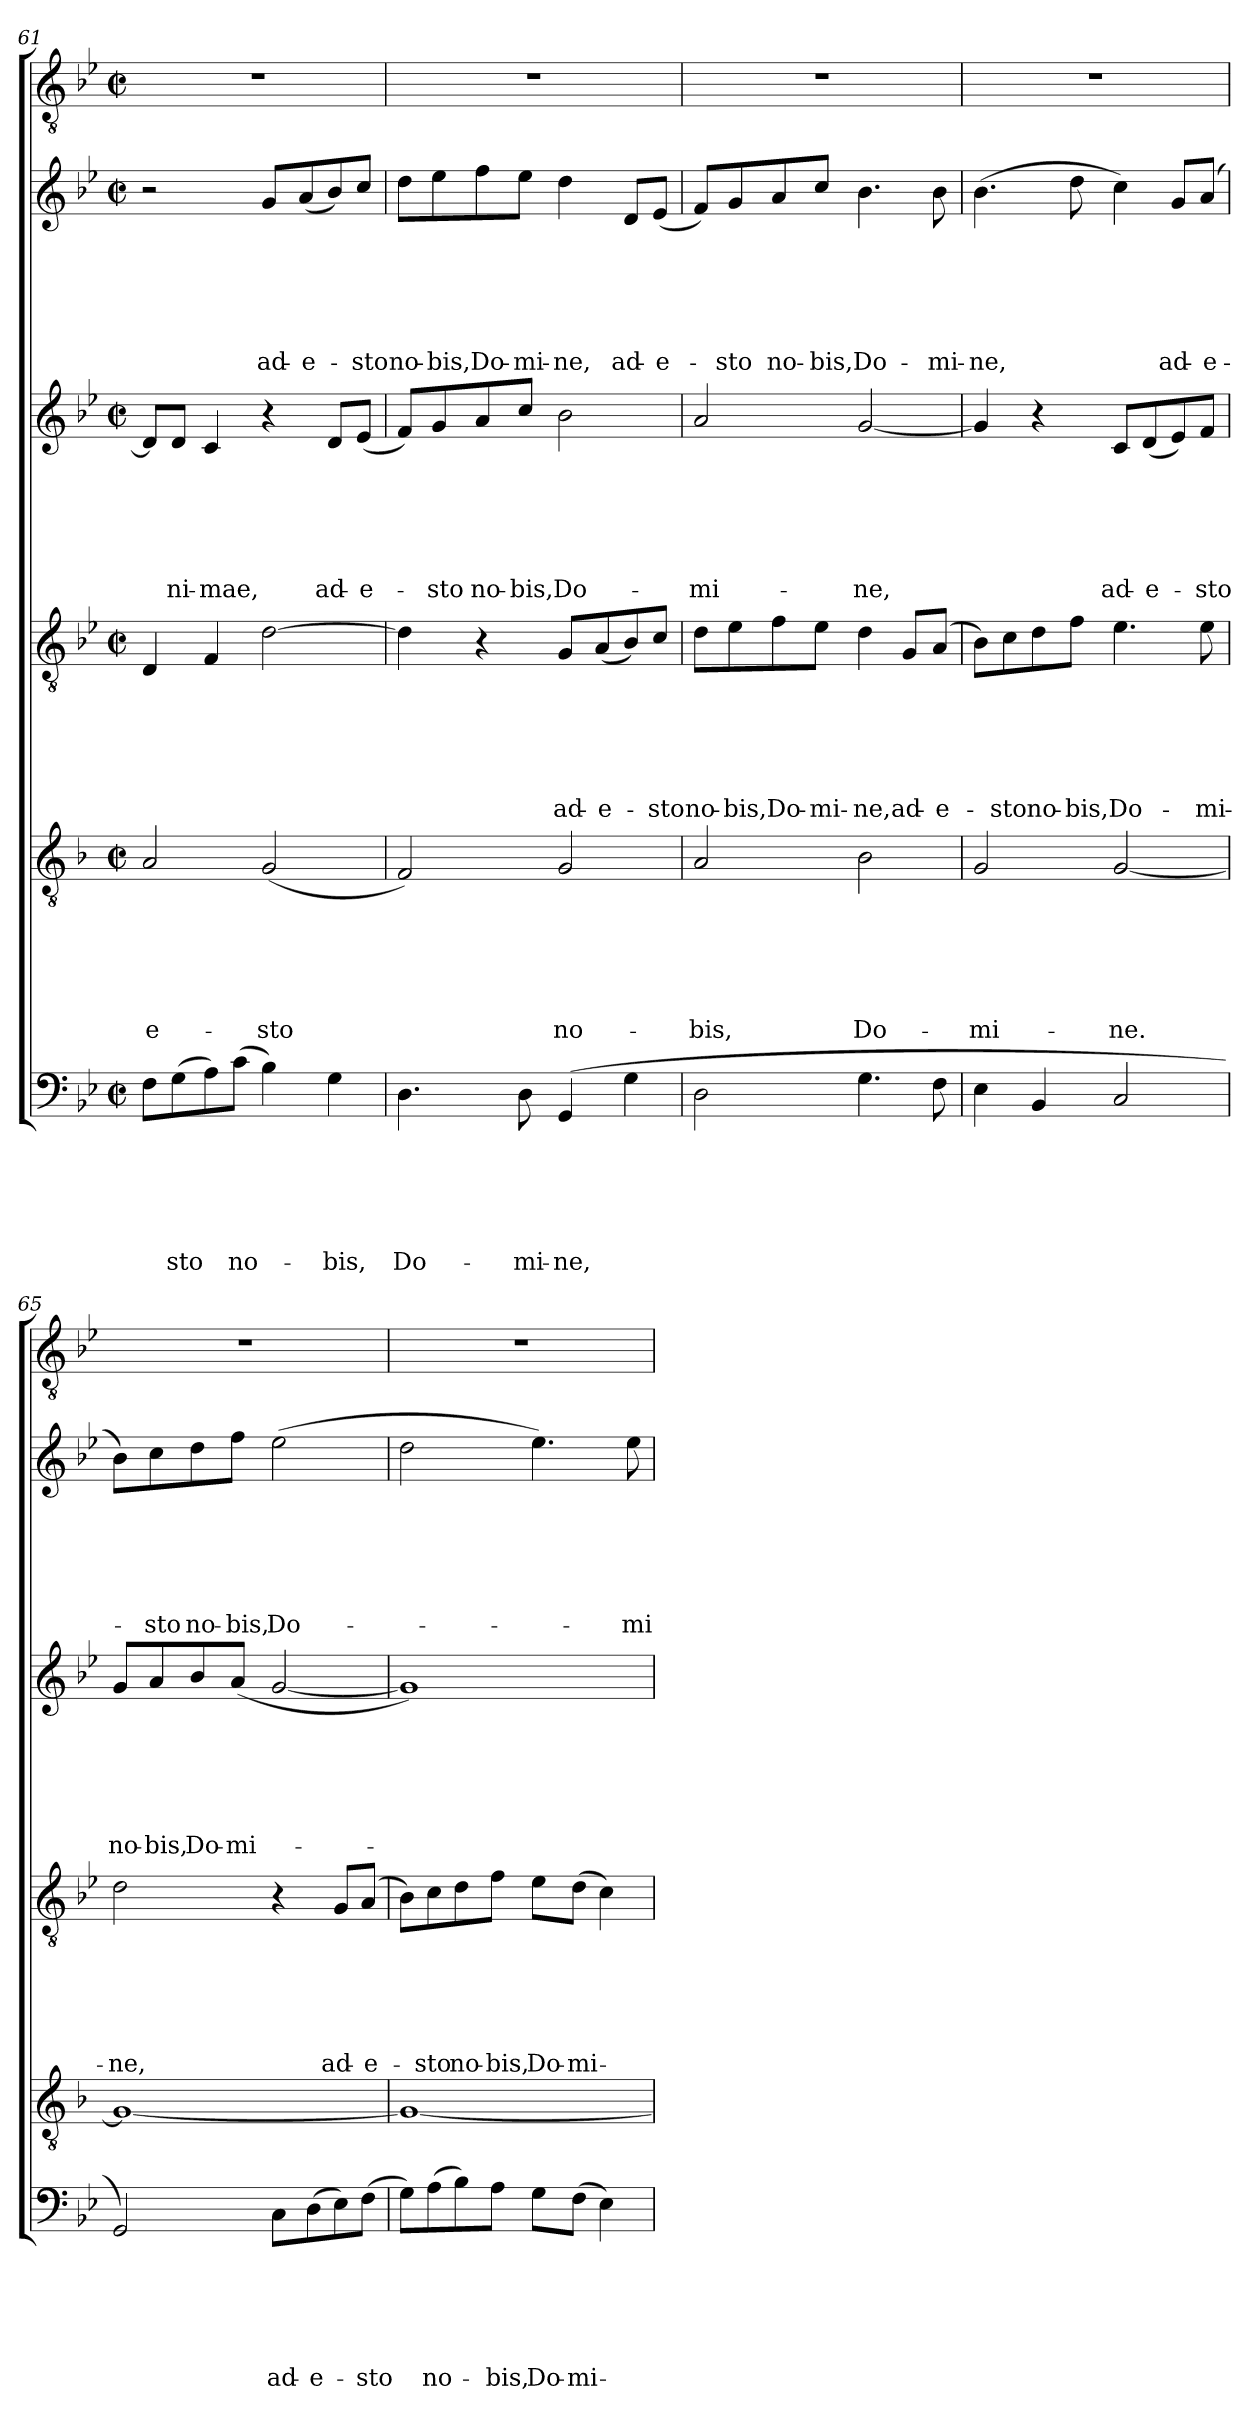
**kern	**text	**text	**text	**text	**text	**text	**kern	**text	**text	**text	**text	**text	**text	**kern	**text	**text	**text	**text	**text	**text	**kern	**text	**text	**text	**text	**text	**text	**kern	**text	**text	**text	**text	**text	**text	**kern
*part6	*part6	*part6	*part6	*part6	*part6	*part6	*part5	*part5	*part5	*part5	*part5	*part5	*part5	*part4	*part4	*part4	*part4	*part4	*part4	*part4	*part3	*part3	*part3	*part3	*part3	*part3	*part3	*part2	*part2	*part2	*part2	*part2	*part2	*part2	*part1
*staff6	*staff6	*staff6	*staff6	*staff6	*staff6	*staff6	*staff5	*staff5	*staff5	*staff5	*staff5	*staff5	*staff5	*staff4	*staff4	*staff4	*staff4	*staff4	*staff4	*staff4	*staff3	*staff3	*staff3	*staff3	*staff3	*staff3	*staff3	*staff2	*staff2	*staff2	*staff2	*staff2	*staff2	*staff2	*staff1
*clefF4	*	*	*	*	*	*	*clefGv2	*	*	*	*	*	*	*clefGv2	*	*	*	*	*	*	*clefG2	*	*	*	*	*	*	*clefG2	*	*	*	*	*	*	*clefGv2
*k[b-e-]	*	*	*	*	*	*	*k[b-]	*	*	*	*	*	*	*k[b-e-]	*	*	*	*	*	*	*k[b-e-]	*	*	*	*	*	*	*k[b-e-]	*	*	*	*	*	*	*k[b-e-]
*g:	*	*	*	*	*	*	*d:	*	*	*	*	*	*	*g:	*	*	*	*	*	*	*g:	*	*	*	*	*	*	*g:	*	*	*	*	*	*	*g:
*M2/2	*	*	*	*	*	*	*M2/2	*	*	*	*	*	*	*M2/2	*	*	*	*	*	*	*M2/2	*	*	*	*	*	*	*M2/2	*	*	*	*	*	*	*M2/2
*met(c|)	*	*	*	*	*	*	*met(c|)	*	*	*	*	*	*	*met(c|)	*	*	*	*	*	*	*met(c|)	*	*	*	*	*	*	*met(c|)	*	*	*	*	*	*	*met(c|)
=61	=61	=61	=61	=61	=61	=61	=61	=61	=61	=61	=61	=61	=61	=61	=61	=61	=61	=61	=61	=61	=61	=61	=61	=61	=61	=61	=61	=61	=61	=61	=61	=61	=61	=61	=61
!	!	!	!	!	!	!	!	!	!	!	!	!	!LO:LY:b	!	!	!	!	!	!	!	!	!	!	!	!	!	!	!	!	!	!	!	!	!	!
8F\L	.	.	.	.	.	.	2A/	.	.	.	.	.	-e-	4D/	.	.	.	.	.	.	8d/L]	.	.	.	.	.	.	2r	.	.	.	.	.	.	1r
!	!	!	!	!	!	!LO:LY:b	!	!	!	!	!	!	!	!	!	!	!	!	!	!	!	!	!	!	!	!	!LO:LY:b	!	!	!	!	!	!	!	!
(>8G\	.	.	.	.	.	-sto	.	.	.	.	.	.	.	.	.	.	.	.	.	.	8d/J	.	.	.	.	.	-ni-	.	.	.	.	.	.	.	.
!	!	!	!	!	!	!	!	!	!	!	!	!	!	!	!	!	!	!	!	!	!	!	!	!	!	!	!LO:LY:b	!	!	!	!	!	!	!	!
8A\)	.	.	.	.	.	.	.	.	.	.	.	.	.	4F/	.	.	.	.	.	.	4c/	.	.	.	.	.	-mae,	.	.	.	.	.	.	.	.
!	!	!	!	!	!	!LO:LY:b	!	!	!	!	!	!	!	!	!	!	!	!	!	!	!	!	!	!	!	!	!	!	!	!	!	!	!	!	!
(>8c\J	.	.	.	.	.	no-	.	.	.	.	.	.	.	.	.	.	.	.	.	.	.	.	.	.	.	.	.	.	.	.	.	.	.	.	.
!	!	!	!	!	!	!	!	!	!	!	!	!	!LO:LY:b	!	!	!	!	!	!	!	!	!	!	!	!	!	!	!	!	!	!	!	!	!LO:LY:b	!
4B-\)	.	.	.	.	.	.	(<2G/	.	.	.	.	.	-sto	[2d\	.	.	.	.	.	.	4r	.	.	.	.	.	.	8g/L	.	.	.	.	.	ad-	.
!	!	!	!	!	!	!	!	!	!	!	!	!	!	!	!	!	!	!	!	!	!	!	!	!	!	!	!	!	!	!	!	!	!	!LO:LY:b	!
.	.	.	.	.	.	.	.	.	.	.	.	.	.	.	.	.	.	.	.	.	.	.	.	.	.	.	.	(<8a/	.	.	.	.	.	-e-	.
!	!	!	!	!	!	!LO:LY:b	!	!	!	!	!	!	!	!	!	!	!	!	!	!	!	!	!	!	!	!	!LO:LY:b	!	!	!	!	!	!	!	!
4G\	.	.	.	.	.	-bis,	.	.	.	.	.	.	.	.	.	.	.	.	.	.	8d/L	.	.	.	.	.	ad-	8b-/)	.	.	.	.	.	.	.
!	!	!	!	!	!	!	!	!	!	!	!	!	!	!	!	!	!	!	!	!	!	!	!	!	!	!	!LO:LY:b	!	!	!	!	!	!	!LO:LY:b	!
.	.	.	.	.	.	.	.	.	.	.	.	.	.	.	.	.	.	.	.	.	(<8e-/J	.	.	.	.	.	-e-	8cc/J	.	.	.	.	.	-sto	.
=62	=62	=62	=62	=62	=62	=62	=62	=62	=62	=62	=62	=62	=62	=62	=62	=62	=62	=62	=62	=62	=62	=62	=62	=62	=62	=62	=62	=62	=62	=62	=62	=62	=62	=62	=62
!	!	!	!	!	!	!LO:LY:b	!	!	!	!	!	!	!	!	!	!	!	!	!	!	!	!	!	!	!	!	!	!	!	!	!	!	!	!LO:LY:b	!
4.D\	.	.	.	.	.	Do-	2F/)	.	.	.	.	.	.	4d\]	.	.	.	.	.	.	8f/L)	.	.	.	.	.	.	8dd\L	.	.	.	.	.	no-	1r
!	!	!	!	!	!	!	!	!	!	!	!	!	!	!	!	!	!	!	!	!	!	!	!	!	!	!	!LO:LY:b	!	!	!	!	!	!	!LO:LY:b	!
.	.	.	.	.	.	.	.	.	.	.	.	.	.	.	.	.	.	.	.	.	8g/	.	.	.	.	.	-sto	8ee-\	.	.	.	.	.	-bis,	.
!	!	!	!	!	!	!	!	!	!	!	!	!	!	!	!	!	!	!	!	!	!	!	!	!	!	!	!LO:LY:b	!	!	!	!	!	!	!LO:LY:b	!
.	.	.	.	.	.	.	.	.	.	.	.	.	.	4r	.	.	.	.	.	.	8a/	.	.	.	.	.	no-	8ff\	.	.	.	.	.	Do-	.
!	!	!	!	!	!	!LO:LY:b	!	!	!	!	!	!	!	!	!	!	!	!	!	!	!	!	!	!	!	!	!LO:LY:b	!	!	!	!	!	!	!LO:LY:b	!
8D\	.	.	.	.	.	-mi-	.	.	.	.	.	.	.	.	.	.	.	.	.	.	8cc/J	.	.	.	.	.	-bis,	8ee-\J	.	.	.	.	.	-mi-	.
!	!	!	!	!	!	!LO:LY:b	!	!	!	!	!	!	!LO:LY:b	!	!	!	!	!	!	!LO:LY:b	!	!	!	!	!	!	!LO:LY:b	!	!	!	!	!	!	!LO:LY:b	!
(>4GG/	.	.	.	.	.	-ne,	2G/	.	.	.	.	.	no-	8G/L	.	.	.	.	.	ad-	2b-\	.	.	.	.	.	Do-	4dd\	.	.	.	.	.	-ne,	.
!	!	!	!	!	!	!	!	!	!	!	!	!	!	!	!	!	!	!	!	!LO:LY:b	!	!	!	!	!	!	!	!	!	!	!	!	!	!	!
.	.	.	.	.	.	.	.	.	.	.	.	.	.	(<8A/	.	.	.	.	.	-e-	.	.	.	.	.	.	.	.	.	.	.	.	.	.	.
!	!	!	!	!	!	!	!	!	!	!	!	!	!	!	!	!	!	!	!	!	!	!	!	!	!	!	!	!	!	!	!	!	!	!LO:LY:b	!
4G\	.	.	.	.	.	.	.	.	.	.	.	.	.	8B-/)	.	.	.	.	.	.	.	.	.	.	.	.	.	8d/L	.	.	.	.	.	ad-	.
!	!	!	!	!	!	!	!	!	!	!	!	!	!	!	!	!	!	!	!	!LO:LY:b	!	!	!	!	!	!	!	!	!	!	!	!	!	!LO:LY:b	!
.	.	.	.	.	.	.	.	.	.	.	.	.	.	8c/J	.	.	.	.	.	-sto	.	.	.	.	.	.	.	(<8e-/J	.	.	.	.	.	-e-	.
!!LO:LB:g=z
=63	=63	=63	=63	=63	=63	=63	=63	=63	=63	=63	=63	=63	=63	=63	=63	=63	=63	=63	=63	=63	=63	=63	=63	=63	=63	=63	=63	=63	=63	=63	=63	=63	=63	=63	=63
!	!	!	!	!	!	!	!	!	!	!	!	!	!LO:LY:b	!	!	!	!	!	!	!LO:LY:b	!	!	!	!	!	!	!LO:LY:b	!	!	!	!	!	!	!	!
2D\	.	.	.	.	.	.	2A/	.	.	.	.	.	-bis,	8d\L	.	.	.	.	.	no-	2a/	.	.	.	.	.	-mi-	8f/L)	.	.	.	.	.	.	1r
!	!	!	!	!	!	!	!	!	!	!	!	!	!	!	!	!	!	!	!	!LO:LY:b	!	!	!	!	!	!	!	!	!	!	!	!	!	!LO:LY:b	!
.	.	.	.	.	.	.	.	.	.	.	.	.	.	8e-\	.	.	.	.	.	-bis,	.	.	.	.	.	.	.	8g/	.	.	.	.	.	-sto	.
!	!	!	!	!	!	!	!	!	!	!	!	!	!	!	!	!	!	!	!	!LO:LY:b	!	!	!	!	!	!	!	!	!	!	!	!	!	!LO:LY:b	!
.	.	.	.	.	.	.	.	.	.	.	.	.	.	8f\	.	.	.	.	.	Do-	.	.	.	.	.	.	.	8a/	.	.	.	.	.	no-	.
!	!	!	!	!	!	!	!	!	!	!	!	!	!	!	!	!	!	!	!	!LO:LY:b	!	!	!	!	!	!	!	!	!	!	!	!	!	!LO:LY:b	!
.	.	.	.	.	.	.	.	.	.	.	.	.	.	8e-\J	.	.	.	.	.	-mi-	.	.	.	.	.	.	.	8cc/J	.	.	.	.	.	-bis,	.
!	!	!	!	!	!	!	!	!	!	!	!	!	!LO:LY:b	!	!	!	!	!	!	!LO:LY:b	!	!	!	!	!	!	!LO:LY:b	!	!	!	!	!	!	!LO:LY:b	!
4.G\	.	.	.	.	.	.	2B-\	.	.	.	.	.	Do-	4d\	.	.	.	.	.	-ne,	[2g/	.	.	.	.	.	-ne,	4.b-\	.	.	.	.	.	Do-	.
!	!	!	!	!	!	!	!	!	!	!	!	!	!	!	!	!	!	!	!	!LO:LY:b	!	!	!	!	!	!	!	!	!	!	!	!	!	!	!
.	.	.	.	.	.	.	.	.	.	.	.	.	.	8G/L	.	.	.	.	.	ad-	.	.	.	.	.	.	.	.	.	.	.	.	.	.	.
!	!	!	!	!	!	!	!	!	!	!	!	!	!	!	!	!	!	!	!	!LO:LY:b	!	!	!	!	!	!	!	!	!	!	!	!	!	!LO:LY:b	!
8F\	.	.	.	.	.	.	.	.	.	.	.	.	.	(>8A/J	.	.	.	.	.	-e-	.	.	.	.	.	.	.	8b-\	.	.	.	.	.	-mi-	.
=64	=64	=64	=64	=64	=64	=64	=64	=64	=64	=64	=64	=64	=64	=64	=64	=64	=64	=64	=64	=64	=64	=64	=64	=64	=64	=64	=64	=64	=64	=64	=64	=64	=64	=64	=64
!	!	!	!	!	!	!	!	!	!	!	!	!	!LO:LY:b	!	!	!	!	!	!	!	!	!	!	!	!	!	!	!	!	!	!	!	!	!LO:LY:b	!
4E-\	.	.	.	.	.	.	2G/	.	.	.	.	.	-mi-	8B-\L)	.	.	.	.	.	.	4g/]	.	.	.	.	.	.	(>4.b-\	.	.	.	.	.	-ne,	1r
!	!	!	!	!	!	!	!	!	!	!	!	!	!	!	!	!	!	!	!	!LO:LY:b	!	!	!	!	!	!	!	!	!	!	!	!	!	!	!
.	.	.	.	.	.	.	.	.	.	.	.	.	.	8c\	.	.	.	.	.	-sto	.	.	.	.	.	.	.	.	.	.	.	.	.	.	.
!	!	!	!	!	!	!	!	!	!	!	!	!	!	!	!	!	!	!	!	!LO:LY:b	!	!	!	!	!	!	!	!	!	!	!	!	!	!	!
4BB-/	.	.	.	.	.	.	.	.	.	.	.	.	.	8d\	.	.	.	.	.	no-	4r	.	.	.	.	.	.	.	.	.	.	.	.	.	.
!	!	!	!	!	!	!	!	!	!	!	!	!	!	!	!	!	!	!	!	!LO:LY:b	!	!	!	!	!	!	!	!	!	!	!	!	!	!	!
.	.	.	.	.	.	.	.	.	.	.	.	.	.	8f\J	.	.	.	.	.	-bis,	.	.	.	.	.	.	.	8dd\	.	.	.	.	.	.	.
!	!	!	!	!	!	!	!	!	!	!	!	!	!LO:LY:b	!	!	!	!	!	!	!LO:LY:b	!	!	!	!	!	!	!LO:LY:b	!	!	!	!	!	!	!	!
2C/	.	.	.	.	.	.	[2G/	.	.	.	.	.	-ne.	4.e-\	.	.	.	.	.	Do-	8c/L	.	.	.	.	.	ad-	4cc\)	.	.	.	.	.	.	.
!	!	!	!	!	!	!	!	!	!	!	!	!	!	!	!	!	!	!	!	!	!	!	!	!	!	!	!LO:LY:b	!	!	!	!	!	!	!	!
.	.	.	.	.	.	.	.	.	.	.	.	.	.	.	.	.	.	.	.	.	(<8d/	.	.	.	.	.	-e-	.	.	.	.	.	.	.	.
!	!	!	!	!	!	!	!	!	!	!	!	!	!	!	!	!	!	!	!	!	!	!	!	!	!	!	!	!	!	!	!	!	!	!LO:LY:b	!
.	.	.	.	.	.	.	.	.	.	.	.	.	.	.	.	.	.	.	.	.	8e-/)	.	.	.	.	.	.	8g/L	.	.	.	.	.	ad-	.
!	!	!	!	!	!	!	!	!	!	!	!	!	!	!	!	!	!	!	!	!LO:LY:b	!	!	!	!	!	!	!LO:LY:b	!	!	!	!	!	!	!LO:LY:b	!
.	.	.	.	.	.	.	.	.	.	.	.	.	.	8e-\	.	.	.	.	.	-mi-	8f/J	.	.	.	.	.	-sto	(>8a/J	.	.	.	.	.	-e-	.
=65	=65	=65	=65	=65	=65	=65	=65	=65	=65	=65	=65	=65	=65	=65	=65	=65	=65	=65	=65	=65	=65	=65	=65	=65	=65	=65	=65	=65	=65	=65	=65	=65	=65	=65	=65
!	!	!	!	!	!	!	!	!	!	!	!	!	!	!	!	!	!	!	!	!LO:LY:b	!	!	!	!	!	!	!LO:LY:b	!	!	!	!	!	!	!	!
2GG/)	.	.	.	.	.	.	1G_	.	.	.	.	.	.	2d\	.	.	.	.	.	-ne,	8g/L	.	.	.	.	.	no-	8b-\L)	.	.	.	.	.	.	1r
!	!	!	!	!	!	!	!	!	!	!	!	!	!	!	!	!	!	!	!	!	!	!	!	!	!	!	!LO:LY:b	!	!	!	!	!	!	!LO:LY:b	!
.	.	.	.	.	.	.	.	.	.	.	.	.	.	.	.	.	.	.	.	.	8a/	.	.	.	.	.	-bis,	8cc\	.	.	.	.	.	-sto	.
!	!	!	!	!	!	!	!	!	!	!	!	!	!	!	!	!	!	!	!	!	!	!	!	!	!	!	!LO:LY:b	!	!	!	!	!	!	!LO:LY:b	!
.	.	.	.	.	.	.	.	.	.	.	.	.	.	.	.	.	.	.	.	.	8b-/	.	.	.	.	.	Do-	8dd\	.	.	.	.	.	no-	.
!	!	!	!	!	!	!	!	!	!	!	!	!	!	!	!	!	!	!	!	!	!	!	!	!	!	!	!LO:LY:b	!	!	!	!	!	!	!LO:LY:b	!
.	.	.	.	.	.	.	.	.	.	.	.	.	.	.	.	.	.	.	.	.	(<8a/J	.	.	.	.	.	-mi-	8ff\J	.	.	.	.	.	-bis,	.
!	!	!	!	!	!	!LO:LY:b	!	!	!	!	!	!	!	!	!	!	!	!	!	!	!	!	!	!	!	!	!	!	!	!	!	!	!	!LO:LY:b	!
8C\L	.	.	.	.	.	ad-	.	.	.	.	.	.	.	4r	.	.	.	.	.	.	[2g/	.	.	.	.	.	.	(>2ee-\	.	.	.	.	.	Do-	.
!	!	!	!	!	!	!LO:LY:b	!	!	!	!	!	!	!	!	!	!	!	!	!	!	!	!	!	!	!	!	!	!	!	!	!	!	!	!	!
(>8D\	.	.	.	.	.	-e-	.	.	.	.	.	.	.	.	.	.	.	.	.	.	.	.	.	.	.	.	.	.	.	.	.	.	.	.	.
!	!	!	!	!	!	!	!	!	!	!	!	!	!	!	!	!	!	!	!	!LO:LY:b	!	!	!	!	!	!	!	!	!	!	!	!	!	!	!
8E-\)	.	.	.	.	.	.	.	.	.	.	.	.	.	8G/L	.	.	.	.	.	ad-	.	.	.	.	.	.	.	.	.	.	.	.	.	.	.
!	!	!	!	!	!	!LO:LY:b	!	!	!	!	!	!	!	!	!	!	!	!	!	!LO:LY:b	!	!	!	!	!	!	!	!	!	!	!	!	!	!	!
(>8F\J	.	.	.	.	.	-sto	.	.	.	.	.	.	.	(>8A/J	.	.	.	.	.	-e-	.	.	.	.	.	.	.	.	.	.	.	.	.	.	.
=66	=66	=66	=66	=66	=66	=66	=66	=66	=66	=66	=66	=66	=66	=66	=66	=66	=66	=66	=66	=66	=66	=66	=66	=66	=66	=66	=66	=66	=66	=66	=66	=66	=66	=66	=66
8G\L)	.	.	.	.	.	.	1G_	.	.	.	.	.	.	8B-\L)	.	.	.	.	.	.	1g])	.	.	.	.	.	.	2dd\	.	.	.	.	.	.	1r
!	!	!	!	!	!	!LO:LY:b	!	!	!	!	!	!	!	!	!	!	!	!	!	!LO:LY:b	!	!	!	!	!	!	!	!	!	!	!	!	!	!	!
(>8A\	.	.	.	.	.	no-	.	.	.	.	.	.	.	8c\	.	.	.	.	.	-sto	.	.	.	.	.	.	.	.	.	.	.	.	.	.	.
!	!	!	!	!	!	!	!	!	!	!	!	!	!	!	!	!	!	!	!	!LO:LY:b	!	!	!	!	!	!	!	!	!	!	!	!	!	!	!
8B-\)	.	.	.	.	.	.	.	.	.	.	.	.	.	8d\	.	.	.	.	.	no-	.	.	.	.	.	.	.	.	.	.	.	.	.	.	.
!	!	!	!	!	!	!LO:LY:b	!	!	!	!	!	!	!	!	!	!	!	!	!	!LO:LY:b	!	!	!	!	!	!	!	!	!	!	!	!	!	!	!
8A\J	.	.	.	.	.	-bis,	.	.	.	.	.	.	.	8f\J	.	.	.	.	.	-bis,	.	.	.	.	.	.	.	.	.	.	.	.	.	.	.
!	!	!	!	!	!	!LO:LY:b	!	!	!	!	!	!	!	!	!	!	!	!	!	!LO:LY:b	!	!	!	!	!	!	!	!	!	!	!	!	!	!	!
8G\L	.	.	.	.	.	Do-	.	.	.	.	.	.	.	8e-\L	.	.	.	.	.	Do-	.	.	.	.	.	.	.	4.ee-\)	.	.	.	.	.	.	.
!	!	!	!	!	!	!LO:LY:b	!	!	!	!	!	!	!	!	!	!	!	!	!	!LO:LY:b	!	!	!	!	!	!	!	!	!	!	!	!	!	!	!
(>8F\J	.	.	.	.	.	-mi-	.	.	.	.	.	.	.	(>8d\J	.	.	.	.	.	-mi-	.	.	.	.	.	.	.	.	.	.	.	.	.	.	.
4E-\)	.	.	.	.	.	.	.	.	.	.	.	.	.	4c\)	.	.	.	.	.	.	.	.	.	.	.	.	.	.	.	.	.	.	.	.	.
!	!	!	!	!	!	!	!	!	!	!	!	!	!	!	!	!	!	!	!	!	!	!	!	!	!	!	!	!	!	!	!	!	!	!LO:LY:b	!
.	.	.	.	.	.	.	.	.	.	.	.	.	.	.	.	.	.	.	.	.	.	.	.	.	.	.	.	8ee-\	.	.	.	.	.	-mi-	.
=	=	=	=	=	=	=	=	=	=	=	=	=	=	=	=	=	=	=	=	=	=	=	=	=	=	=	=	=	=	=	=	=	=	=	=
*-	*-	*-	*-	*-	*-	*-	*-	*-	*-	*-	*-	*-	*-	*-	*-	*-	*-	*-	*-	*-	*-	*-	*-	*-	*-	*-	*-	*-	*-	*-	*-	*-	*-	*-	*-
